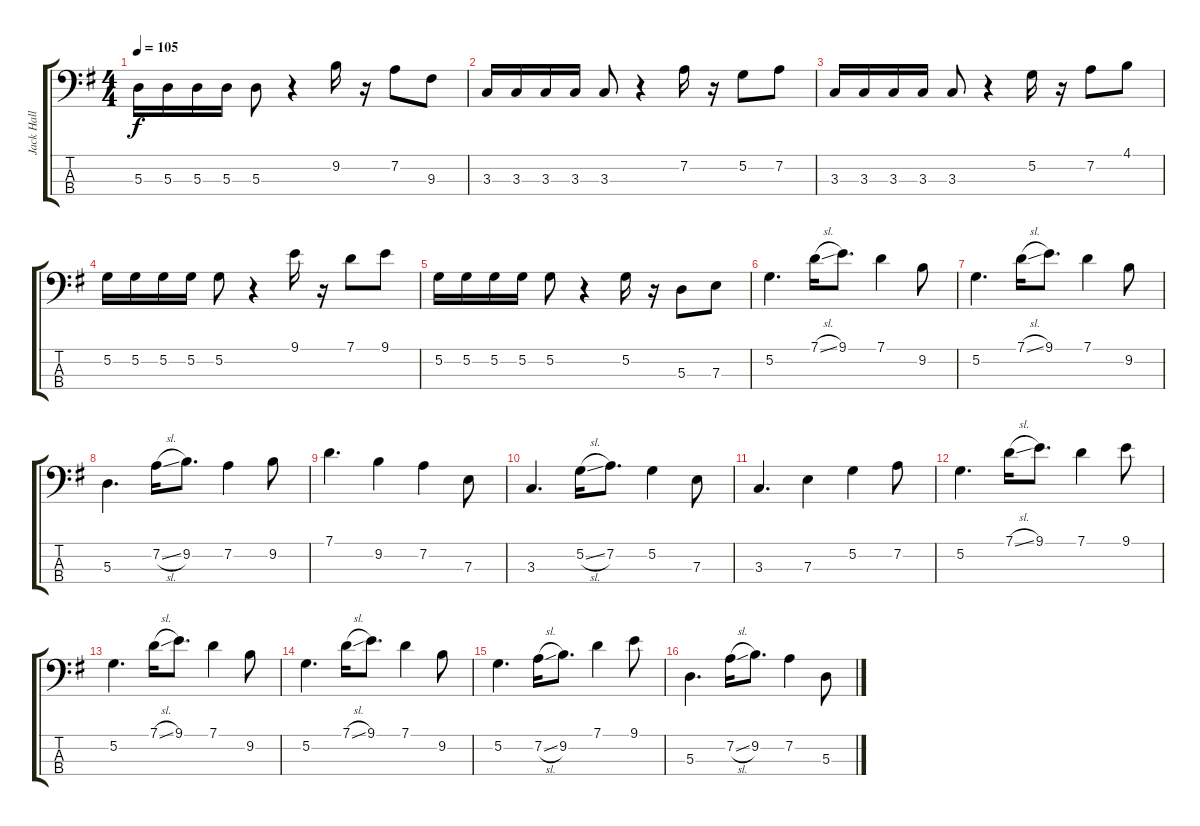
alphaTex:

\track ("Jack Hall Bass" "Jack Hall ") {instrument electricbasspick}
\staff {score tabs}
\tuning (G2 D2 A1 E1) {hide}
\ts (4 4)
\tempo 105
\clef f4
\ks g
5.3.16{dy f} 5.3.16 5.3.16 5.3.16 5.3.8 r.4 9.2.16 r.16 7.2.8 9.3.8 |
3.3.16 3.3.16 3.3.16 3.3.16 3.3.8 r.4 7.2.16 r.16 5.2.8 7.2.8 |
3.3.16 3.3.16 3.3.16 3.3.16 3.3.8 r.4 5.2.16 r.16 7.2.8 4.1.8 |
5.2.16 5.2.16 5.2.16 5.2.16 5.2.8 r.4 9.1.16 r.16 7.1.8 9.1.8 |
5.2.16 5.2.16 5.2.16 5.2.16 5.2.8 r.4 5.2.16 r.16 5.3.8 7.3.8 |
5.2.4{d} 7.1{sl}.16 9.1.8{d} 7.1.4 9.2.8 |
5.2.4{d} 7.1{sl}.16 9.1.8{d} 7.1.4 9.2.8 |
5.3.4{d} 7.2{sl}.16 9.2.8{d} 7.2.4 9.2.8 |
7.1.4{d} 9.2.4 7.2.4 7.3.8 |
3.3.4{d} 5.2{sl}.16 7.2.8{d} 5.2.4 7.3.8 |
3.3.4{d} 7.3.4 5.2.4 7.2.8 |
5.2.4{d} 7.1{sl}.16 9.1.8{d} 7.1.4 9.1.8 |
5.2.4{d} 7.1{sl}.16 9.1.8{d} 7.1.4 9.2.8 |
5.2.4{d} 7.1{sl}.16 9.1.8{d} 7.1.4 9.2.8 |
5.2.4{d} 7.2{sl}.16 9.2.8{d} 7.1.4 9.1.8 |
5.3.4{d} 7.2{sl}.16 9.2.8{d} 7.2.4 5.3.8
